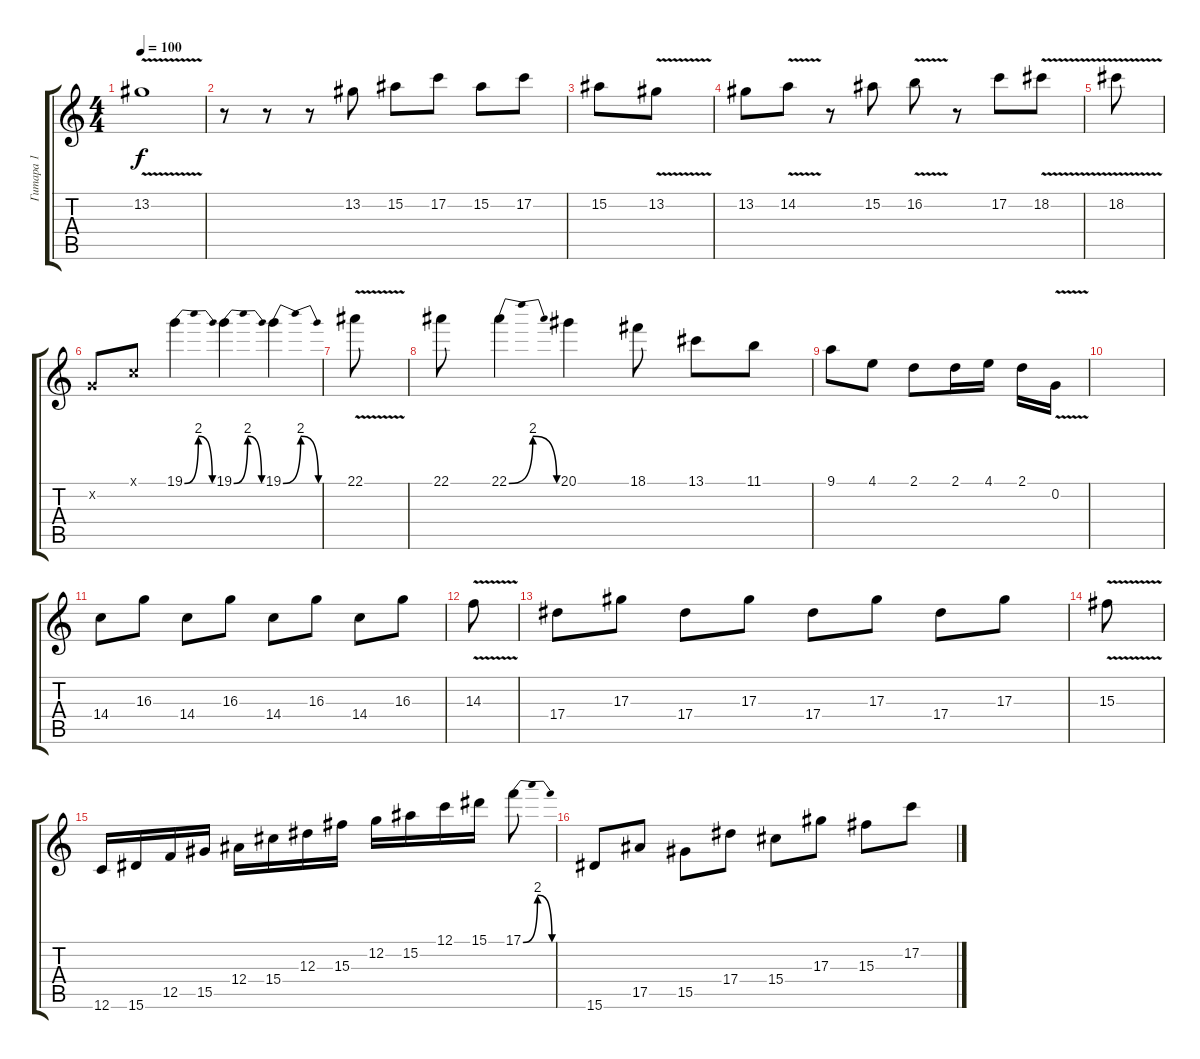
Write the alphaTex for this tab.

\track ("Гитара 1" "Гитара 1") {instrument acousticguitarsteel}
\staff {score tabs}
\tuning (C4 G3 Eb3 Bb2 F2 C2) {hide}
\ts (4 4)
\tempo 100
\clef g2
\ks c
13.2{v}.1{dy f volume 16 instrument distortionguitar} |
r.8 r.8 r.8 13.2.8 15.2.8 17.2.8 15.2.8 17.2.8 |
15.2.8 13.2{v}.8 |
13.2.8 14.2{v}.8 r.8 15.2.8 16.2{v}.8 r.8 17.2.8 18.2{v}.8 |
18.2{v}.8 |
0.2{x}.8 0.1{x}.8 19.1{be (bendrelease 0 0 30 8 30 8 60 0)}.4 19.1{be (bendrelease 0 0 30 8 30 8 60 0)}.4 19.1{be (bendrelease 0 0 30 8 30 8 60 0)}.4 |
22.1{v}.8 |
22.1.8 22.1{be (bendrelease 0 0 30 8 30 8 60 0)}.4 20.1.4 18.1.8 13.1.8 11.1.8 |
9.1.8 4.1.8 2.1.8 2.1.16 4.1.16 2.1.16 0.2{v}.16 |
|
14.4.8 16.3.8 14.4.8 16.3.8 14.4.8 16.3.8 14.4.8 16.3.8 |
14.3{v}.8 |
17.4.8 17.3.8 17.4.8 17.3.8 17.4.8 17.3.8 17.4.8 17.3.8 |
15.3{v}.8 |
12.6.16 15.6.16 12.5.16 15.5.16 12.4.16 15.4.16 12.3.16 15.3.16 12.2.16 15.2.16 12.1.16 15.1.16 17.1{be (bendrelease 0 0 30 8 30 8 60 0)}.8 |
15.6.8 17.5.8 15.5.8 17.4.8 15.4.8 17.3.8 15.3.8 17.2.8
